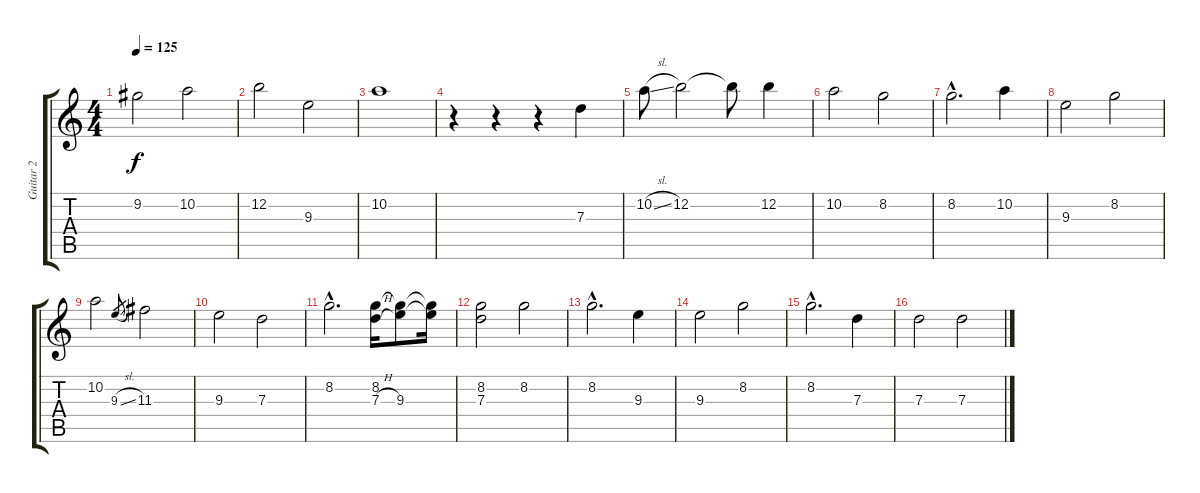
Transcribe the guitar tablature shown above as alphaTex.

\track ("Guitar 2" "Guitar 2") {instrument acousticguitarsteel}
\staff {score tabs}
\tuning (E4 B3 G3 D3 A2 E2) {hide}
\ts (4 4)
\tempo 125
\clef g2
\ks c
9.2.2{dy f} 10.2.2 |
12.2.2 9.3.2 |
10.2.1 |
r.4 r.4 r.4 7.3.4 |
10.2{sl}.8 12.2.2 12.2{t}.8 12.2.4 |
10.2.2 8.2.2 |
8.2{hac}.2{d} 10.2.4 |
9.3.2 8.2.2 |
10.2.2 9.3{sl}.8{gr} 11.3.2 |
9.3.2 7.3.2 |
8.2{hac}.2{d} (8.2 7.3{h}).16 (8.2{t} 9.3).8 (8.2{t} 9.3{t}).16 |
(8.2 7.3).2 8.2.2 |
8.2{hac}.2{d} 9.3.4 |
9.3.2 8.2.2 |
8.2{hac}.2{d} 7.3.4 |
7.3.2 7.3.2
